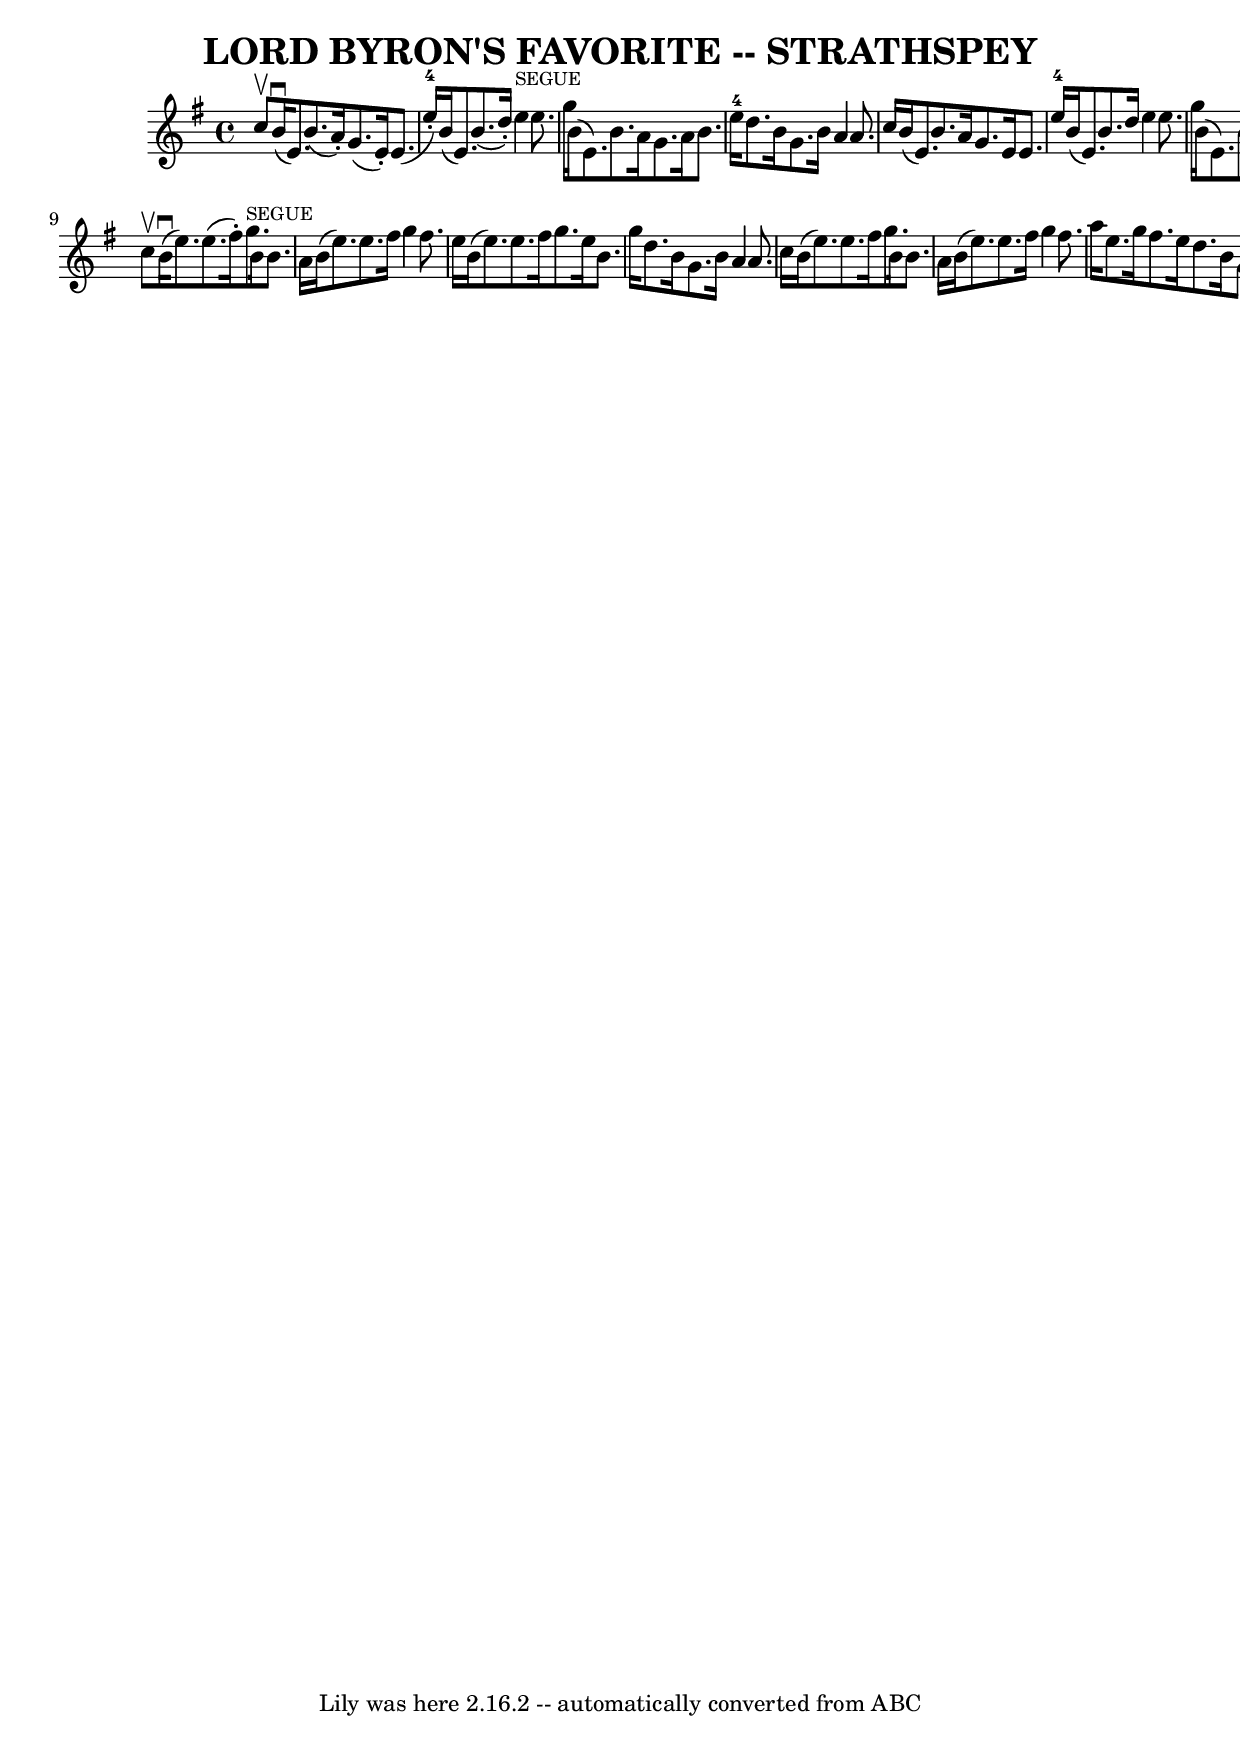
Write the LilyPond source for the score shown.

\version "2.16.2"
\include "Mammoth.ily"
\header {
  %% book = "Ryan's Mammoth Collection of Fiddle Tunes"
 composer = ""
 crossRefNumber = "1"
 footnotes = ""
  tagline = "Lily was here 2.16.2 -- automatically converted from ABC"
  title = "LORD BYRON'S FAVORITE -- STRATHSPEY"

}
voicedefault =  {


  \override Staff.TimeSignature #'style = #'C
  \time 4/4 
  \key e \minor c''8^\upbow    |
 b'16 (^\downbow e'8. ) b'8. (a'16-.) g'8. (e'16-.) e'8. (e''16-4-.)    |
 b'16 (e'8.) b'8. (d''16-.) e''4^\segue e''8. g''16     |
 b'16 (e'8.) b'8. a'16 g'8. a'16 b'8. e''16-4    |
 d''8. b'16 g'8. b'16 a'4 a'8. c''16     |
 b'16 (e'8.) b'8. a'16 g'8. e'16 e'8. e''16-4    |
 b'16 (e'8.) b'8. d''16 e''4 e''8. g''16     |
 b'16 (e'8.) b'8. a'16 g'8. a'16 b'8. e''16-4    |
 d''8. b'16 g'8. b'16 a'4 a'8       \bar "|." c''8^\upbow    |
 b'16 (^\downbow e''8.) e''8. (fis''16-.) g''8.^\segue b'16 b'8. a'16    |
 b'16 (e''8.) e''8. fis''16 g''4 fis''8. e''16    |
 b'16 (e''8.) e''8. fis''16 g''8. e''16 b'8. g''16      |
 d''8. b'16 g'8. b'16 a'4 a'8. c''16    |
 b'16 (e''8.) e''8. fis''16 g''8. b'16 b'8. a'16      |
 b'16 (e''8.) e''8. fis''16 g''4 fis''8. a''16     |
 e''8. g''16 fis''8. e''16 d''8. b'16 g'8. b'16     |
 d''16 (b'8.) g''8. b'16 a'4 a'8       \bar " |."   

}

\score{
  <<

    \context Staff="default"
    {
      \voicedefault 
      
    }

  >>
  \layout {
    
  }
  \midi {
  }

}
